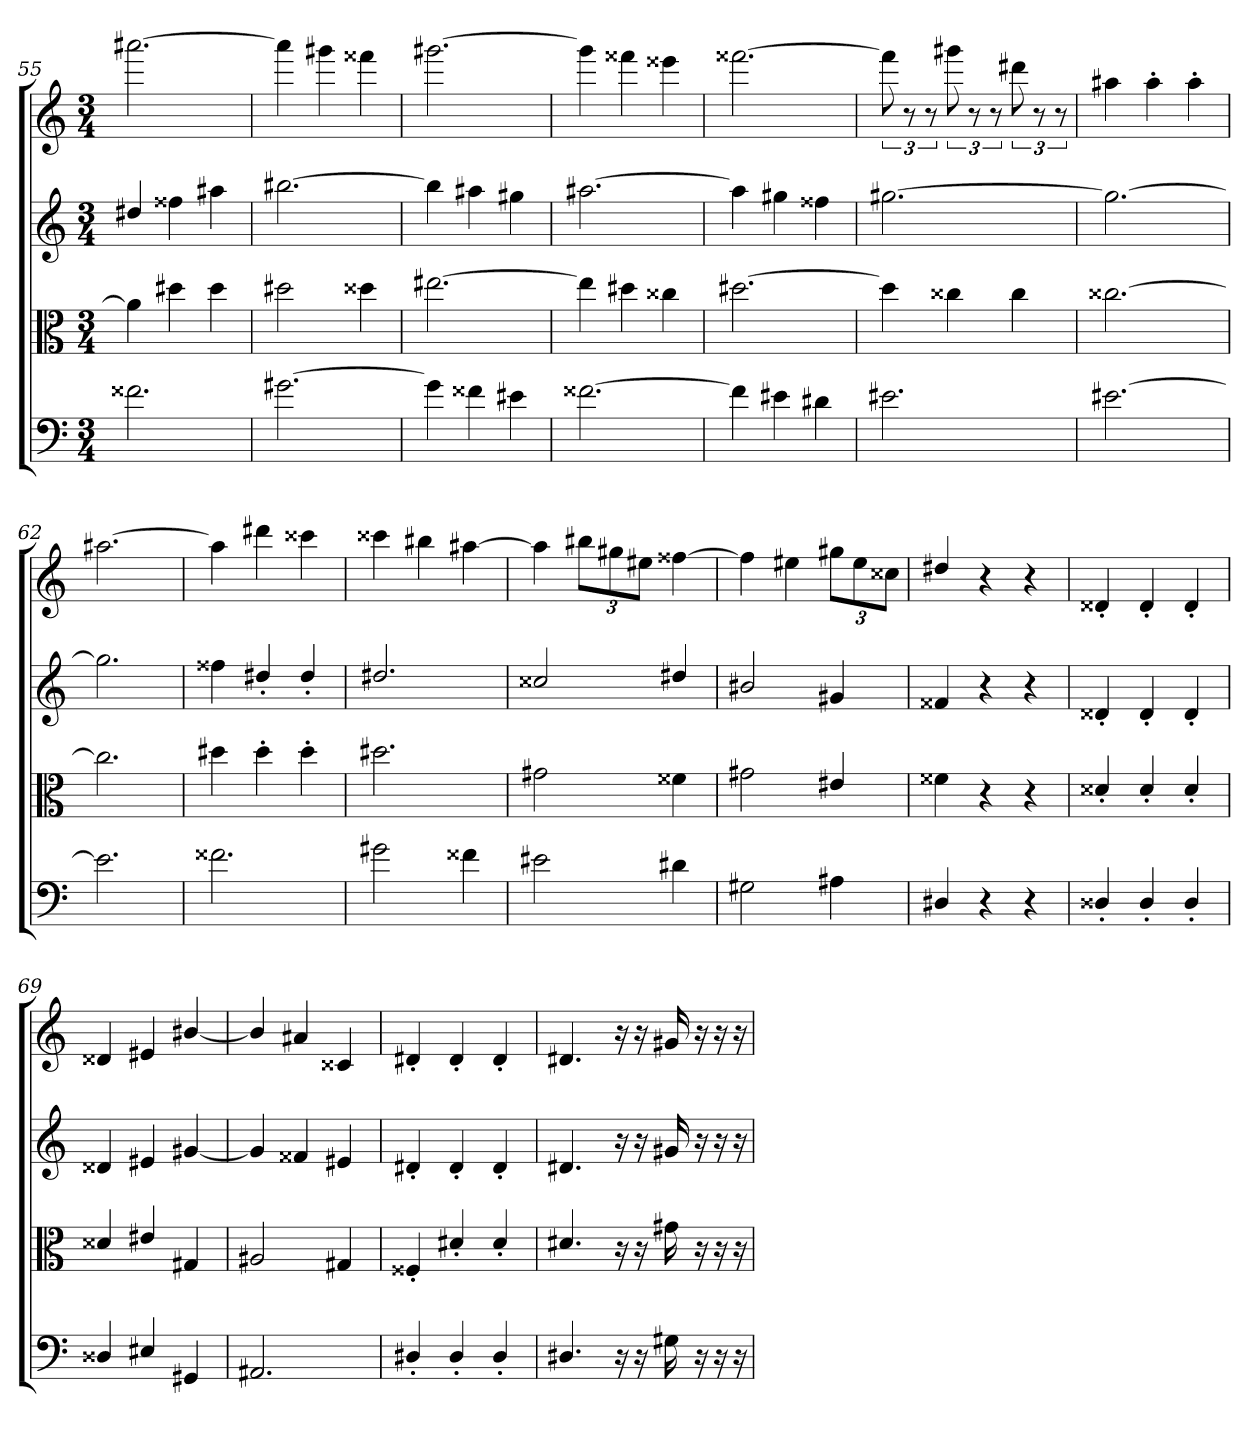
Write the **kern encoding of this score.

**kern	**kern	**kern	**kern
*part4	*part3	*part2	*part1
*staff4	*staff3	*staff2	*staff1
*clefF4	*clefC3	*clefG2	*clefG2
*k[]	*k[]	*k[]	*k[]
*M3/4	*M3/4	*M3/4	*M3/4
=55	=55	=55	=55
2.f##X\	4a#\]	4dd#X/	[2.aaa#X\
.	4dd#X\	4ff##X\	.
.	4dd#\	4aa#X\	.
=56	=56	=56	=56
[2.g#X\	2dd#X\	[2.bb#X\	4aaa#\]
.	.	.	4ggg#X\
.	4dd##X\	.	4fff##X\
=57	=57	=57	=57
4g#\]	[2.ee#X\	4bb#\]	[2.ggg#X\
4f##X\	.	4aa#X\	.
4e#X\	.	4gg#X\	.
=58	=58	=58	=58
[2.f##X\	4ee#\]	[2.aa#X\	4ggg#\]
.	4dd#X\	.	4fff##X\
.	4cc##X\	.	4eee##X\
=59	=59	=59	=59
4f##\]	[2.dd#X\	4aa#\]	[2.fff##X\
4e#X\	.	4gg#X\	.
4d#X\	.	4ff##X\	.
=60	=60	=60	=60
2.e#X\	4dd#\]	[2.gg#X\	12fff##\]
.	.	.	12r
.	.	.	12r
.	4cc##X\	.	12ggg#X\
.	.	.	12r
.	.	.	12r
.	4cc##\	.	12ddd#X\
.	.	.	12r
.	.	.	12r
=61	=61	=61	=61
[2.e#X\	[2.cc##X\	2.gg#\_	4aa#X\
.	.	.	4aa#'\
.	.	.	4aa#'\
=62	=62	=62	=62
2.e#\]	2.cc##\]	2.gg#\]	[2.aa#X\
=63	=63	=63	=63
2.f##X\	4dd#X\	4ff##X\	4aa#\]
.	4dd#'\	4dd#X'/	4ddd#X\
.	4dd#'\	4dd#'/	4ccc##X\
=64	=64	=64	=64
2g#X\	2.dd#X\	2.dd#X/	4ccc##X\
.	.	.	4bb#X\
4f##X\	.	.	[4aa#X\
=65	=65	=65	=65
2e#X\	2g#X\	2cc##X/	4aa#\]
.	.	.	12bb#X\L
.	.	.	12gg#X\
.	.	.	12ee#X\J
4d#X\	4f##X\	4dd#X/	[4ff##X\
=66	=66	=66	=66
2G#X\	2g#X\	2b#X/	4ff##\]
.	.	.	4ee#X\
4A#X\	4e#X/	4g#X/	12gg#X\L
.	.	.	12ee#\
.	.	.	12cc##X\J
=67	=67	=67	=67
4D#X/	4f##X\	4f##X/	4dd#X/
4r	4r	4r	4r
4r	4r	4r	4r
=68	=68	=68	=68
4D##X'/	4d##X'/	4d##X'/	4d##X'/
4D##'/	4d##'/	4d##'/	4d##'/
4D##'/	4d##'/	4d##'/	4d##'/
=69	=69	=69	=69
4D##X/	4d##X/	4d##X/	4d##X/
4E#X/	4e#X/	4e#X/	4e#X/
4GG#X/	4G#X/	[4g#X/	[4b#X/
=70	=70	=70	=70
2.AA#X/	2A#X/	4g#/]	4b#/]
.	.	4f##X/	4a#X/
.	4G#X/	4e#X/	4c##X/
=71	=71	=71	=71
4D#X'/	4F##X'/	4d#X'/	4d#X'/
4D#'/	4d#X'/	4d#'/	4d#'/
4D#'/	4d#'/	4d#'/	4d#'/
=72	=72	=72	=72
4.D#X/	4.d#X/	4.d#X/	4.d#X/
16r	16r	16r	16r
16r	16r	16r	16r
16G#X\	16g#X\	16g#X/	16g#X/
16r	16r	16r	16r
16r	16r	16r	16r
16r	16r	16r	16r
=	=	=	=
*-	*-	*-	*-
